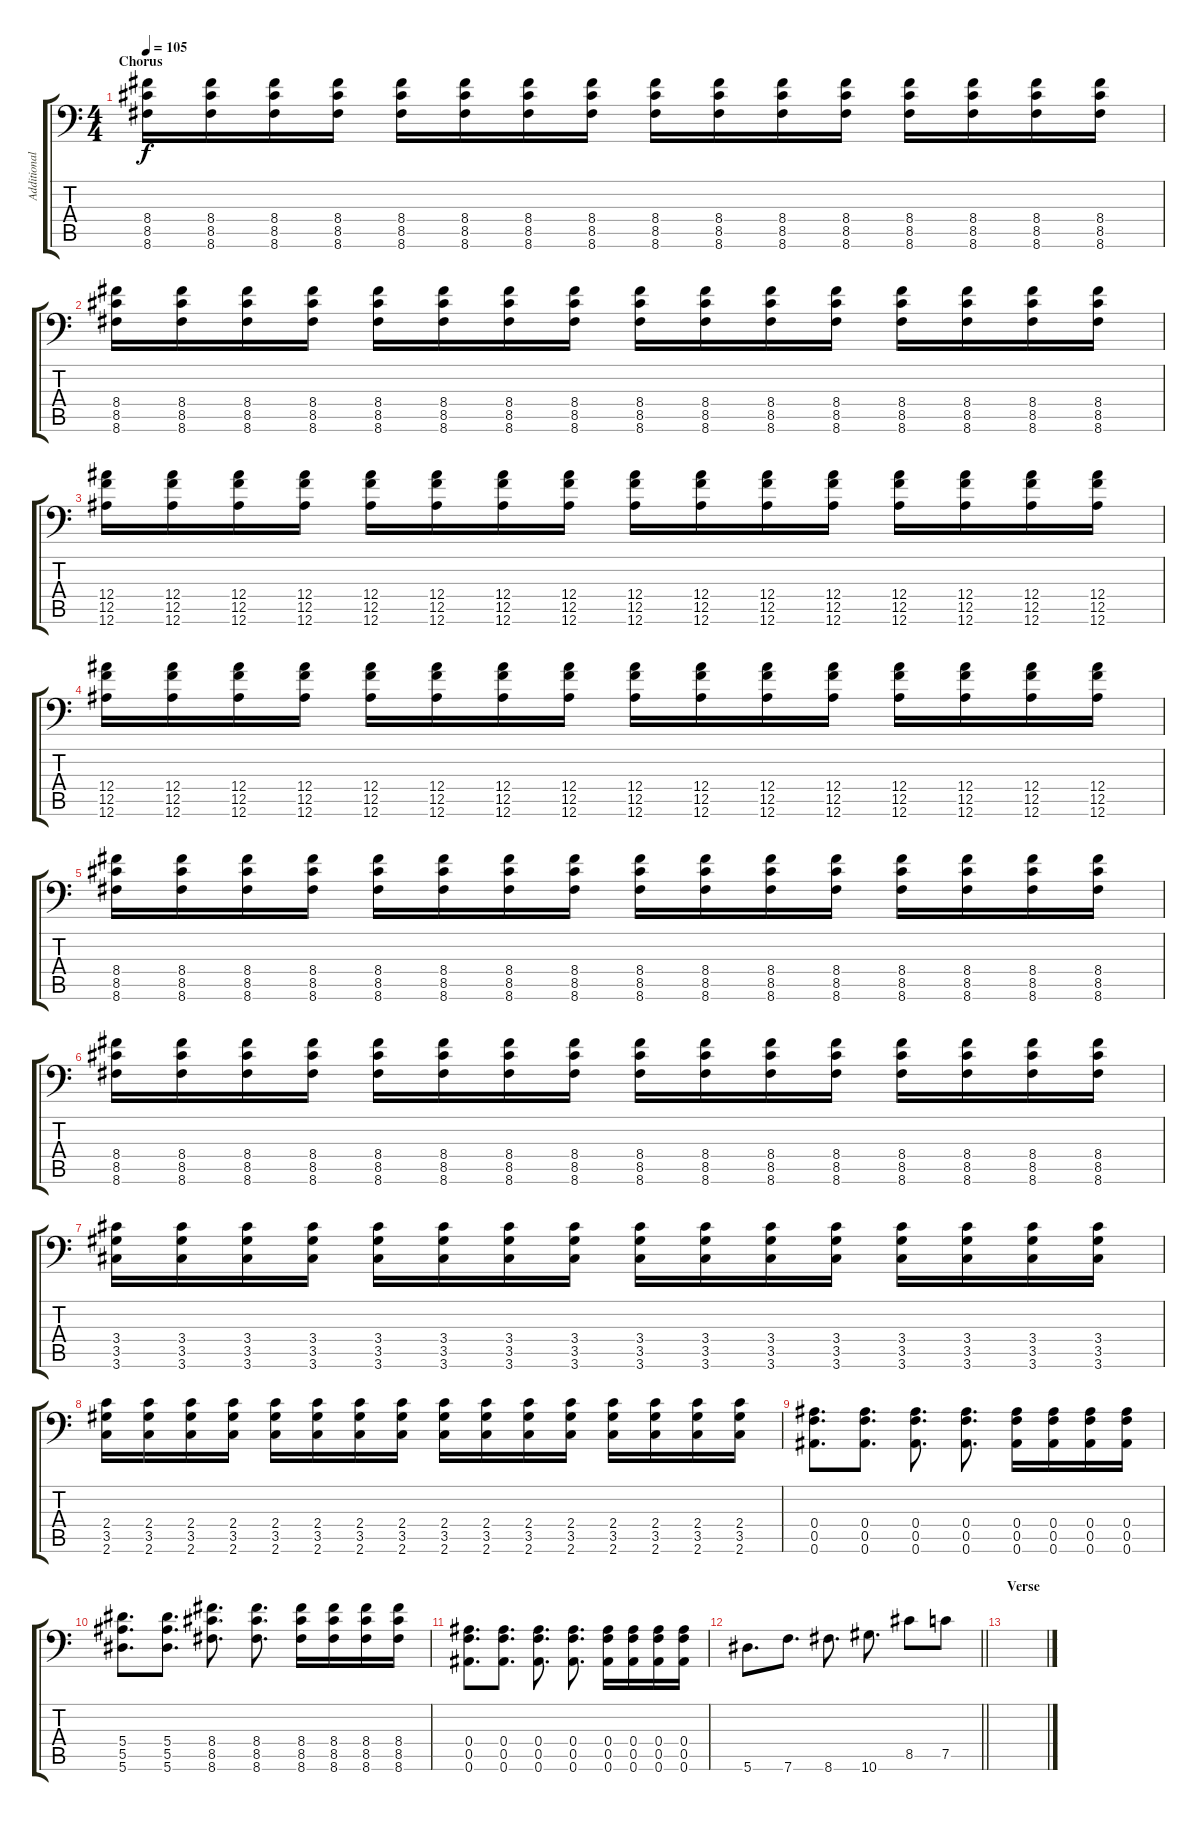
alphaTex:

\track ("Additional Guitar (Rythm)" "Additional") {instrument distortionguitar}
\staff {score tabs}
\tuning (C4 G3 Eb3 Bb2 F2 Bb1) {hide}
\ts (4 4)
\section ("" "Chorus")
\tempo 105
\clef f4
\ks c
(8.4 8.5 8.6).16{dy f} (8.4 8.5 8.6).16 (8.4 8.5 8.6).16 (8.4 8.5 8.6).16 (8.4 8.5 8.6).16 (8.4 8.5 8.6).16 (8.4 8.5 8.6).16 (8.4 8.5 8.6).16 (8.4 8.5 8.6).16 (8.4 8.5 8.6).16 (8.4 8.5 8.6).16 (8.4 8.5 8.6).16 (8.4 8.5 8.6).16 (8.4 8.5 8.6).16 (8.4 8.5 8.6).16 (8.4 8.5 8.6).16 |
(8.4 8.5 8.6).16 (8.4 8.5 8.6).16 (8.4 8.5 8.6).16 (8.4 8.5 8.6).16 (8.4 8.5 8.6).16 (8.4 8.5 8.6).16 (8.4 8.5 8.6).16 (8.4 8.5 8.6).16 (8.4 8.5 8.6).16 (8.4 8.5 8.6).16 (8.4 8.5 8.6).16 (8.4 8.5 8.6).16 (8.4 8.5 8.6).16 (8.4 8.5 8.6).16 (8.4 8.5 8.6).16 (8.4 8.5 8.6).16 |
(12.4 12.5 12.6).16 (12.4 12.5 12.6).16 (12.4 12.5 12.6).16 (12.4 12.5 12.6).16 (12.4 12.5 12.6).16 (12.4 12.5 12.6).16 (12.4 12.5 12.6).16 (12.4 12.5 12.6).16 (12.4 12.5 12.6).16 (12.4 12.5 12.6).16 (12.4 12.5 12.6).16 (12.4 12.5 12.6).16 (12.4 12.5 12.6).16 (12.4 12.5 12.6).16 (12.4 12.5 12.6).16 (12.4 12.5 12.6).16 |
(12.4 12.5 12.6).16 (12.4 12.5 12.6).16 (12.4 12.5 12.6).16 (12.4 12.5 12.6).16 (12.4 12.5 12.6).16 (12.4 12.5 12.6).16 (12.4 12.5 12.6).16 (12.4 12.5 12.6).16 (12.4 12.5 12.6).16 (12.4 12.5 12.6).16 (12.4 12.5 12.6).16 (12.4 12.5 12.6).16 (12.4 12.5 12.6).16 (12.4 12.5 12.6).16 (12.4 12.5 12.6).16 (12.4 12.5 12.6).16 |
(8.4 8.5 8.6).16 (8.4 8.5 8.6).16 (8.4 8.5 8.6).16 (8.4 8.5 8.6).16 (8.4 8.5 8.6).16 (8.4 8.5 8.6).16 (8.4 8.5 8.6).16 (8.4 8.5 8.6).16 (8.4 8.5 8.6).16 (8.4 8.5 8.6).16 (8.4 8.5 8.6).16 (8.4 8.5 8.6).16 (8.4 8.5 8.6).16 (8.4 8.5 8.6).16 (8.4 8.5 8.6).16 (8.4 8.5 8.6).16 |
(8.4 8.5 8.6).16 (8.4 8.5 8.6).16 (8.4 8.5 8.6).16 (8.4 8.5 8.6).16 (8.4 8.5 8.6).16 (8.4 8.5 8.6).16 (8.4 8.5 8.6).16 (8.4 8.5 8.6).16 (8.4 8.5 8.6).16 (8.4 8.5 8.6).16 (8.4 8.5 8.6).16 (8.4 8.5 8.6).16 (8.4 8.5 8.6).16 (8.4 8.5 8.6).16 (8.4 8.5 8.6).16 (8.4 8.5 8.6).16 |
(3.4 3.5 3.6).16 (3.4 3.5 3.6).16 (3.4 3.5 3.6).16 (3.4 3.5 3.6).16 (3.4 3.5 3.6).16 (3.4 3.5 3.6).16 (3.4 3.5 3.6).16 (3.4 3.5 3.6).16 (3.4 3.5 3.6).16 (3.4 3.5 3.6).16 (3.4 3.5 3.6).16 (3.4 3.5 3.6).16 (3.4 3.5 3.6).16 (3.4 3.5 3.6).16 (3.4 3.5 3.6).16 (3.4 3.5 3.6).16 |
(2.4 3.5 2.6).16 (2.4 3.5 2.6).16 (2.4 3.5 2.6).16 (2.4 3.5 2.6).16 (2.4 3.5 2.6).16 (2.4 3.5 2.6).16 (2.4 3.5 2.6).16 (2.4 3.5 2.6).16 (2.4 3.5 2.6).16 (2.4 3.5 2.6).16 (2.4 3.5 2.6).16 (2.4 3.5 2.6).16 (2.4 3.5 2.6).16 (2.4 3.5 2.6).16 (2.4 3.5 2.6).16 (2.4 3.5 2.6).16 |
(0.4 0.5 0.6).8{d} (0.4 0.5 0.6).8{d} (0.4 0.5 0.6).8{d} (0.4 0.5 0.6).8{d} (0.4 0.5 0.6).16 (0.4 0.5 0.6).16 (0.4 0.5 0.6).16 (0.4 0.5 0.6).16 |
(5.4 5.5 5.6).8{d} (5.4 5.5 5.6).8{d} (8.4 8.5 8.6).8{d} (8.4 8.5 8.6).8{d} (8.4 8.5 8.6).16 (8.4 8.5 8.6).16 (8.4 8.5 8.6).16 (8.4 8.5 8.6).16 |
(0.4 0.5 0.6).8{d} (0.4 0.5 0.6).8{d} (0.4 0.5 0.6).8{d} (0.4 0.5 0.6).8{d} (0.4 0.5 0.6).16 (0.4 0.5 0.6).16 (0.4 0.5 0.6).16 (0.4 0.5 0.6).16 |
\barLineRight lightlight
5.6.8{d} 7.6.8{d} 8.6.8{d} 10.6.8{d} 8.5.8 7.5.8 |
\section ("" "Verse")
